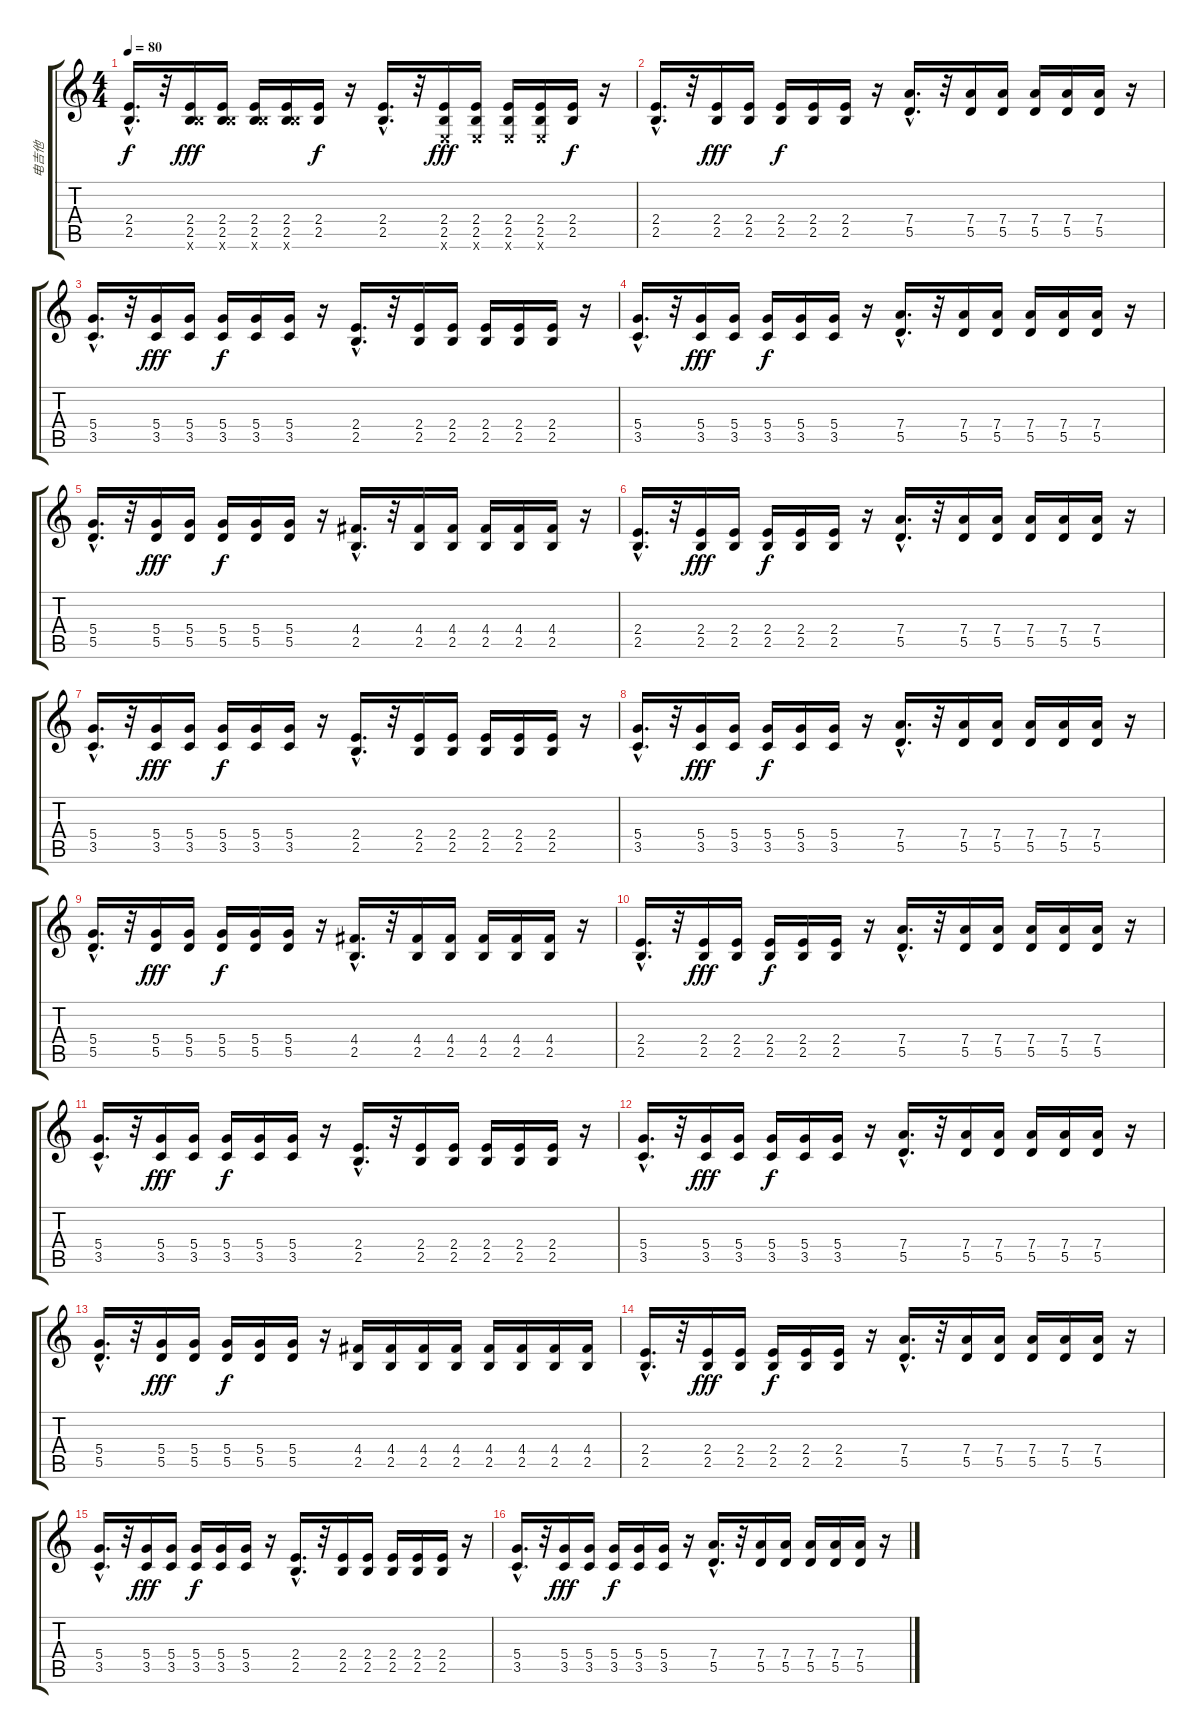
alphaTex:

\track ("电吉他" "电吉他") {instrument overdrivenguitar}
\staff {score tabs}
\tuning (E4 B3 G3 D3 A2 E2) {hide}
\ts (4 4)
\tempo 80
\clef g2
\ks c
(2.4{hac} 2.5{hac}).16{d dy f} r.32 (2.4 2.5 7.6{x}).16{dy fff} (2.4 2.5 7.6{x}).16 (2.4 2.5 7.6{x}).16 (2.4 2.5 7.6{x}).16 (2.4 2.5).16{dy f} r.16 (2.4 2.5{hac}).16{d} r.32 (2.4 2.5 0.6{x}).16{dy fff} (2.4 2.5 0.6{x}).16 (2.4 2.5 0.6{x}).16 (2.4 2.5 0.6{x}).16 (2.4 2.5).16{dy f} r.16 |
(2.4{hac} 2.5{hac}).16{d} r.32 (2.4 2.5).16{dy fff} (2.4 2.5).16 (2.4 2.5).16{dy f} (2.4 2.5).16 (2.4 2.5).16 r.16 (7.4 5.5{hac}).16{d} r.32 (7.4 5.5).16 (7.4 5.5).16 (7.4 5.5).16 (7.4 5.5).16 (7.4 5.5).16 r.16 |
(5.4{hac} 3.5{hac}).16{d} r.32 (5.4 3.5).16{dy fff} (5.4 3.5).16 (5.4 3.5).16{dy f} (5.4 3.5).16 (5.4 3.5).16 r.16 (2.4 2.5{hac}).16{d} r.32 (2.4 2.5).16 (2.4 2.5).16 (2.4 2.5).16 (2.4 2.5).16 (2.4 2.5).16 r.16 |
(5.4{hac} 3.5{hac}).16{d} r.32 (5.4 3.5).16{dy fff} (5.4 3.5).16 (5.4 3.5).16{dy f} (5.4 3.5).16 (5.4 3.5).16 r.16 (7.4 5.5{hac}).16{d} r.32 (7.4 5.5).16 (7.4 5.5).16 (7.4 5.5).16 (7.4 5.5).16 (7.4 5.5).16 r.16 |
(5.4{hac} 5.5{hac}).16{d} r.32 (5.4 5.5).16{dy fff} (5.4 5.5).16 (5.4 5.5).16{dy f} (5.4 5.5).16 (5.4 5.5).16 r.16 (4.4 2.5{hac}).16{d} r.32 (4.4 2.5).16 (4.4 2.5).16 (4.4 2.5).16 (4.4 2.5).16 (4.4 2.5).16 r.16 |
(2.4{hac} 2.5{hac}).16{d} r.32 (2.4 2.5).16{dy fff} (2.4 2.5).16 (2.4 2.5).16{dy f} (2.4 2.5).16 (2.4 2.5).16 r.16 (7.4 5.5{hac}).16{d} r.32 (7.4 5.5).16 (7.4 5.5).16 (7.4 5.5).16 (7.4 5.5).16 (7.4 5.5).16 r.16 |
(5.4{hac} 3.5{hac}).16{d} r.32 (5.4 3.5).16{dy fff} (5.4 3.5).16 (5.4 3.5).16{dy f} (5.4 3.5).16 (5.4 3.5).16 r.16 (2.4 2.5{hac}).16{d} r.32 (2.4 2.5).16 (2.4 2.5).16 (2.4 2.5).16 (2.4 2.5).16 (2.4 2.5).16 r.16 |
(5.4{hac} 3.5{hac}).16{d} r.32 (5.4 3.5).16{dy fff} (5.4 3.5).16 (5.4 3.5).16{dy f} (5.4 3.5).16 (5.4 3.5).16 r.16 (7.4 5.5{hac}).16{d} r.32 (7.4 5.5).16 (7.4 5.5).16 (7.4 5.5).16 (7.4 5.5).16 (7.4 5.5).16 r.16 |
(5.4{hac} 5.5{hac}).16{d} r.32 (5.4 5.5).16{dy fff} (5.4 5.5).16 (5.4 5.5).16{dy f} (5.4 5.5).16 (5.4 5.5).16 r.16 (4.4 2.5{hac}).16{d} r.32 (4.4 2.5).16 (4.4 2.5).16 (4.4 2.5).16 (4.4 2.5).16 (4.4 2.5).16 r.16 |
(2.4{hac} 2.5{hac}).16{d} r.32 (2.4 2.5).16{dy fff} (2.4 2.5).16 (2.4 2.5).16{dy f} (2.4 2.5).16 (2.4 2.5).16 r.16 (7.4 5.5{hac}).16{d} r.32 (7.4 5.5).16 (7.4 5.5).16 (7.4 5.5).16 (7.4 5.5).16 (7.4 5.5).16 r.16 |
(5.4{hac} 3.5{hac}).16{d} r.32 (5.4 3.5).16{dy fff} (5.4 3.5).16 (5.4 3.5).16{dy f} (5.4 3.5).16 (5.4 3.5).16 r.16 (2.4 2.5{hac}).16{d} r.32 (2.4 2.5).16 (2.4 2.5).16 (2.4 2.5).16 (2.4 2.5).16 (2.4 2.5).16 r.16 |
(5.4{hac} 3.5{hac}).16{d} r.32 (5.4 3.5).16{dy fff} (5.4 3.5).16 (5.4 3.5).16{dy f} (5.4 3.5).16 (5.4 3.5).16 r.16 (7.4 5.5{hac}).16{d} r.32 (7.4 5.5).16 (7.4 5.5).16 (7.4 5.5).16 (7.4 5.5).16 (7.4 5.5).16 r.16 |
(5.4{hac} 5.5{hac}).16{d} r.32 (5.4 5.5).16{dy fff} (5.4 5.5).16 (5.4 5.5).16{dy f} (5.4 5.5).16 (5.4 5.5).16 r.16 (4.4 2.5).16 (4.4 2.5).16 (4.4 2.5).16 (4.4 2.5).16 (4.4 2.5).16 (4.4 2.5).16 (4.4 2.5).16 (4.4 2.5).16 |
(2.4{hac} 2.5{hac}).16{d} r.32 (2.4 2.5).16{dy fff} (2.4 2.5).16 (2.4 2.5).16{dy f} (2.4 2.5).16 (2.4 2.5).16 r.16 (7.4 5.5{hac}).16{d} r.32 (7.4 5.5).16 (7.4 5.5).16 (7.4 5.5).16 (7.4 5.5).16 (7.4 5.5).16 r.16 |
(5.4{hac} 3.5{hac}).16{d} r.32 (5.4 3.5).16{dy fff} (5.4 3.5).16 (5.4 3.5).16{dy f} (5.4 3.5).16 (5.4 3.5).16 r.16 (2.4 2.5{hac}).16{d} r.32 (2.4 2.5).16 (2.4 2.5).16 (2.4 2.5).16 (2.4 2.5).16 (2.4 2.5).16 r.16 |
(5.4{hac} 3.5{hac}).16{d} r.32 (5.4 3.5).16{dy fff} (5.4 3.5).16 (5.4 3.5).16{dy f} (5.4 3.5).16 (5.4 3.5).16 r.16 (7.4 5.5{hac}).16{d} r.32 (7.4 5.5).16 (7.4 5.5).16 (7.4 5.5).16 (7.4 5.5).16 (7.4 5.5).16 r.16
